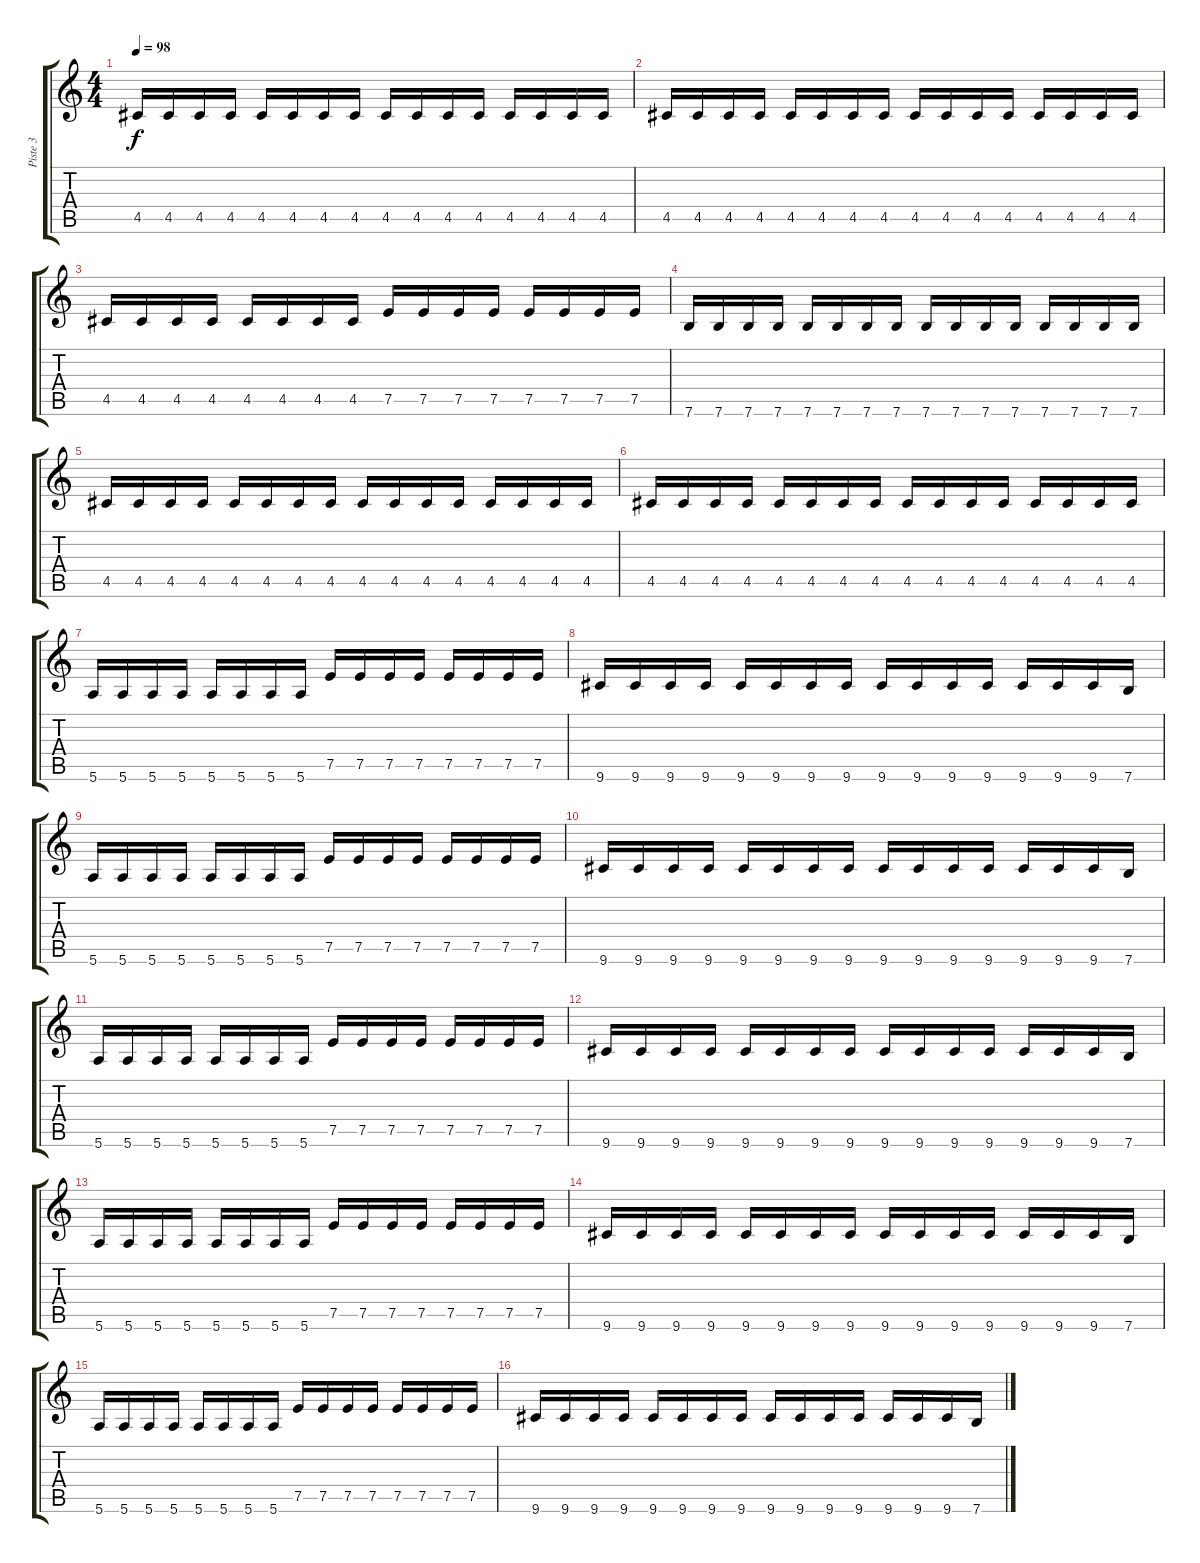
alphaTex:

\track ("Piste 3" "Piste 3") {instrument fretlessbass}
\staff {score tabs}
\tuning (E4 B3 G3 D3 A2 E2) {hide}
\ts (4 4)
\tempo 98
\clef g2
\ks c
4.5.16{dy f} 4.5.16 4.5.16 4.5.16 4.5.16 4.5.16 4.5.16 4.5.16 4.5.16 4.5.16 4.5.16 4.5.16 4.5.16 4.5.16 4.5.16 4.5.16 |
4.5.16 4.5.16 4.5.16 4.5.16 4.5.16 4.5.16 4.5.16 4.5.16 4.5.16 4.5.16 4.5.16 4.5.16 4.5.16 4.5.16 4.5.16 4.5.16 |
4.5.16 4.5.16 4.5.16 4.5.16 4.5.16 4.5.16 4.5.16 4.5.16 7.5.16 7.5.16 7.5.16 7.5.16 7.5.16 7.5.16 7.5.16 7.5.16 |
7.6.16 7.6.16 7.6.16 7.6.16 7.6.16 7.6.16 7.6.16 7.6.16 7.6.16 7.6.16 7.6.16 7.6.16 7.6.16 7.6.16 7.6.16 7.6.16 |
4.5.16 4.5.16 4.5.16 4.5.16 4.5.16 4.5.16 4.5.16 4.5.16 4.5.16 4.5.16 4.5.16 4.5.16 4.5.16 4.5.16 4.5.16 4.5.16 |
4.5.16 4.5.16 4.5.16 4.5.16 4.5.16 4.5.16 4.5.16 4.5.16 4.5.16 4.5.16 4.5.16 4.5.16 4.5.16 4.5.16 4.5.16 4.5.16 |
5.6.16 5.6.16 5.6.16 5.6.16 5.6.16 5.6.16 5.6.16 5.6.16 7.5.16 7.5.16 7.5.16 7.5.16 7.5.16 7.5.16 7.5.16 7.5.16 |
9.6.16 9.6.16 9.6.16 9.6.16 9.6.16 9.6.16 9.6.16 9.6.16 9.6.16 9.6.16 9.6.16 9.6.16 9.6.16 9.6.16 9.6.16 7.6.16 |
5.6.16 5.6.16 5.6.16 5.6.16 5.6.16 5.6.16 5.6.16 5.6.16 7.5.16 7.5.16 7.5.16 7.5.16 7.5.16 7.5.16 7.5.16 7.5.16 |
9.6.16 9.6.16 9.6.16 9.6.16 9.6.16 9.6.16 9.6.16 9.6.16 9.6.16 9.6.16 9.6.16 9.6.16 9.6.16 9.6.16 9.6.16 7.6.16 |
5.6.16 5.6.16 5.6.16 5.6.16 5.6.16 5.6.16 5.6.16 5.6.16 7.5.16 7.5.16 7.5.16 7.5.16 7.5.16 7.5.16 7.5.16 7.5.16 |
9.6.16 9.6.16 9.6.16 9.6.16 9.6.16 9.6.16 9.6.16 9.6.16 9.6.16 9.6.16 9.6.16 9.6.16 9.6.16 9.6.16 9.6.16 7.6.16 |
5.6.16 5.6.16 5.6.16 5.6.16 5.6.16 5.6.16 5.6.16 5.6.16 7.5.16 7.5.16 7.5.16 7.5.16 7.5.16 7.5.16 7.5.16 7.5.16 |
9.6.16 9.6.16 9.6.16 9.6.16 9.6.16 9.6.16 9.6.16 9.6.16 9.6.16 9.6.16 9.6.16 9.6.16 9.6.16 9.6.16 9.6.16 7.6.16 |
5.6.16 5.6.16 5.6.16 5.6.16 5.6.16 5.6.16 5.6.16 5.6.16 7.5.16 7.5.16 7.5.16 7.5.16 7.5.16 7.5.16 7.5.16 7.5.16 |
9.6.16 9.6.16 9.6.16 9.6.16 9.6.16 9.6.16 9.6.16 9.6.16 9.6.16 9.6.16 9.6.16 9.6.16 9.6.16 9.6.16 9.6.16 7.6.16
